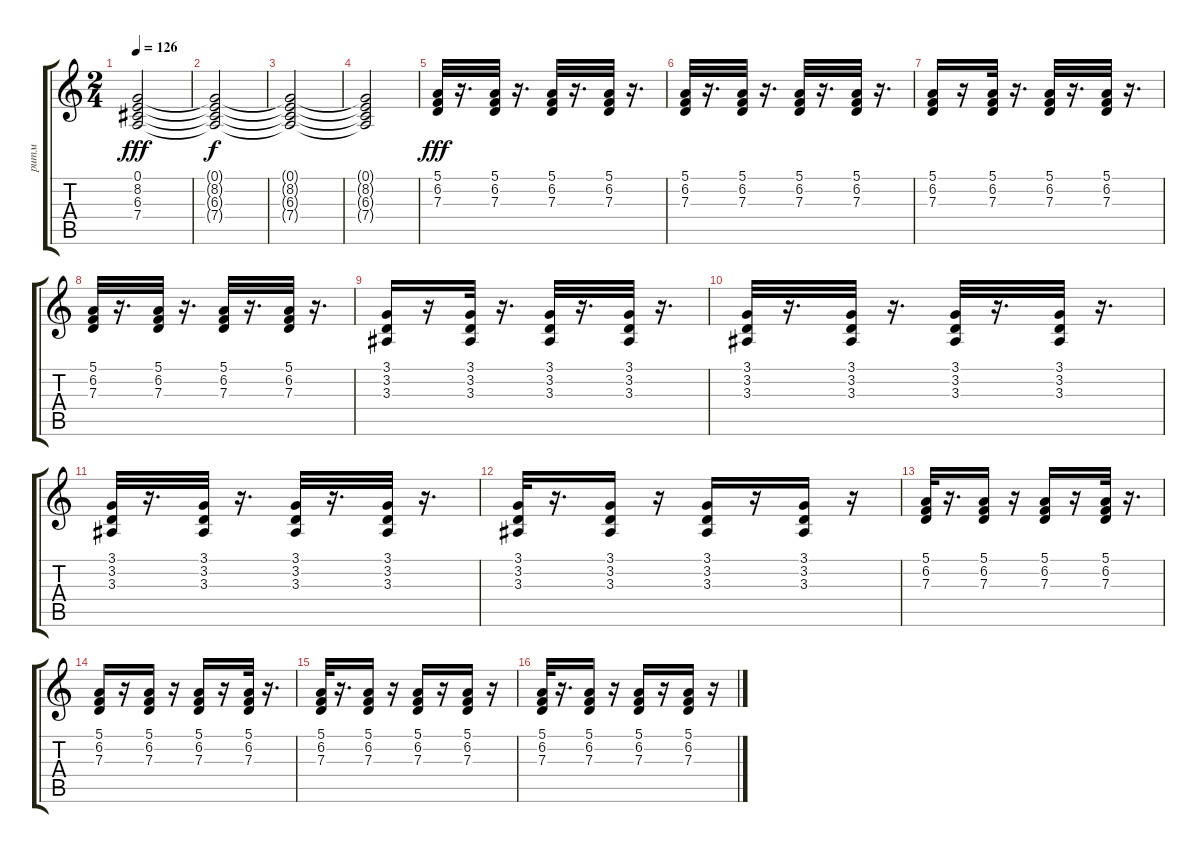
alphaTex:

\track ("ритм" "ритм") {instrument acousticgrandpiano}
\staff {score tabs}
\tuning (E4 B3 G3 D3 A2 E2) {hide}
\ts (2 4)
\tempo 126
\clef g2
\ks c
(0.1 8.2 6.3 7.4).2{dy fff} |
(0.1{t} 8.2{t} 6.3{t} 7.4{t}).2{dy f} |
(0.1{t} 8.2{t} 6.3{t} 7.4{t}).2 |
(0.1{t} 8.2{t} 6.3{t} 7.4{t}).2 |
(5.1 6.2 7.3).32{dy fff} r.16{d} (5.1 6.2 7.3).32 r.16{d} (5.1 6.2 7.3).32 r.16{d} (5.1 6.2 7.3).32 r.16{d} |
(5.1 6.2 7.3).32 r.16{d} (5.1 6.2 7.3).32 r.16{d} (5.1 6.2 7.3).32 r.16{d} (5.1 6.2 7.3).32 r.16{d} |
(5.1 6.2 7.3).16 r.16 (5.1 6.2 7.3).32 r.16{d} (5.1 6.2 7.3).32 r.16{d} (5.1 6.2 7.3).32 r.16{d} |
(5.1 6.2 7.3).32 r.16{d} (5.1 6.2 7.3).32 r.16{d} (5.1 6.2 7.3).32 r.16{d} (5.1 6.2 7.3).32 r.16{d} |
(3.1 3.2 3.3).16 r.16 (3.1 3.2 3.3).32 r.16{d} (3.1 3.2 3.3).32 r.16{d} (3.1 3.2 3.3).32 r.16{d} |
(3.1 3.2 3.3).32 r.16{d} (3.1 3.2 3.3).32 r.16{d} (3.1 3.2 3.3).32 r.16{d} (3.1 3.2 3.3).32 r.16{d} |
(3.1 3.2 3.3).32 r.16{d} (3.1 3.2 3.3).32 r.16{d} (3.1 3.2 3.3).32 r.16{d} (3.1 3.2 3.3).32 r.16{d} |
(3.1 3.2 3.3).32 r.16{d} (3.1 3.2 3.3).16 r.16 (3.1 3.2 3.3).16 r.16 (3.1 3.2 3.3).16 r.16 |
(5.1 6.2 7.3).32 r.16{d} (5.1 6.2 7.3).16 r.16 (5.1 6.2 7.3).16 r.16 (5.1 6.2 7.3).32 r.16{d} |
(5.1 6.2 7.3).16 r.16 (5.1 6.2 7.3).16 r.16 (5.1 6.2 7.3).16 r.16 (5.1 6.2 7.3).32 r.16{d} |
(5.1 6.2 7.3).32 r.16{d} (5.1 6.2 7.3).16 r.16 (5.1 6.2 7.3).16 r.16 (5.1 6.2 7.3).16 r.16 |
(5.1 6.2 7.3).32 r.16{d} (5.1 6.2 7.3).16 r.16 (5.1 6.2 7.3).16 r.16 (5.1 6.2 7.3).16 r.16
